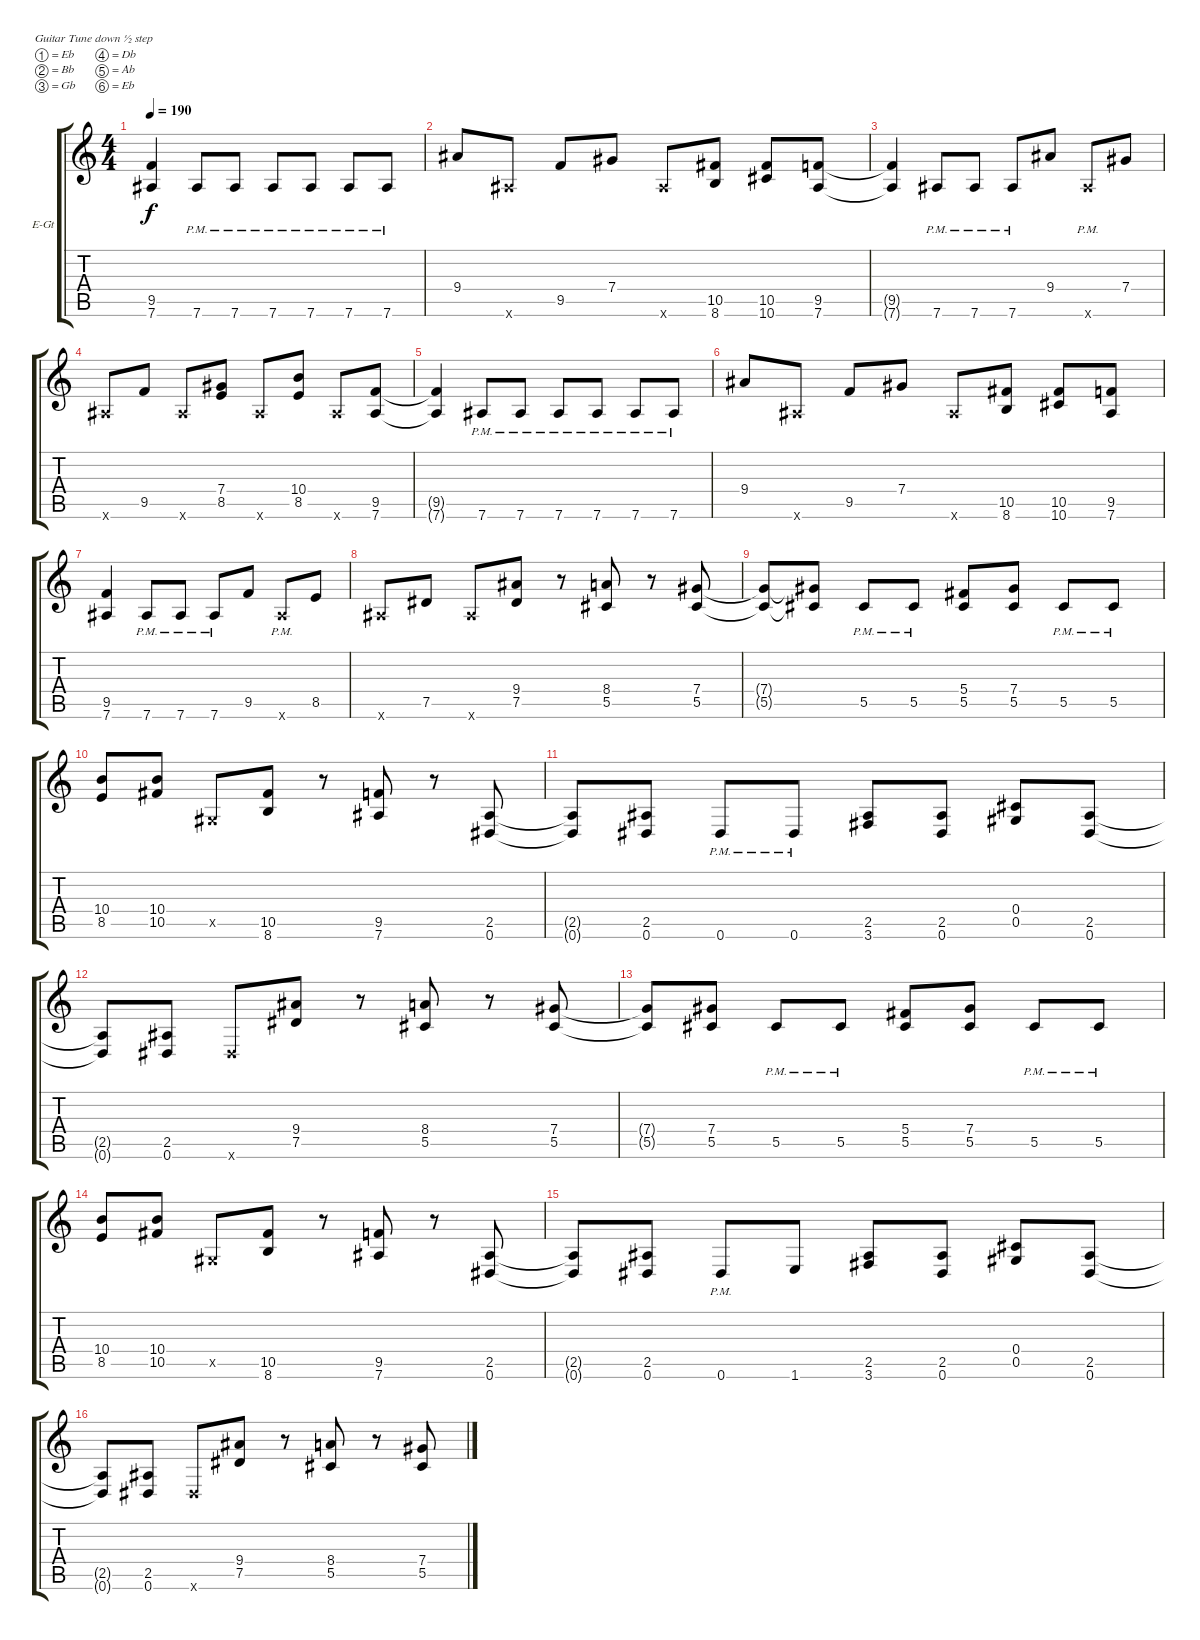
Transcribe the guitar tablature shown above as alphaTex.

\bracketExtendMode groupsimilarinstruments
\firstSystemTrackNameOrientation horizontal
\otherSystemsTrackNameOrientation horizontal
\track ("Electric Guitar 2" "E-Gt") {instrument distortionguitar}
\staff {score tabs}
\tuning (Eb4 Bb3 Gb3 Db3 Ab2 Eb2)
\ts (4 4)
\tempo 190
\clef g2
\ks c
(9.5{t} 7.6{t}).4{dy f} 7.6{pm}.8 7.6{pm}.8 7.6{pm}.8 7.6{pm}.8 7.6{pm}.8 7.6{pm}.8 |
9.4.8 7.6{x}.8 9.5.8 7.4.8 7.6{x}.8 (10.5 8.6).8 (10.5 10.6).8 (7.6 9.5).8 |
(9.5{t} 7.6{t}).4 7.6{pm}.8 7.6{pm}.8 7.6{pm}.8 9.4.8 7.6{pm x}.8 7.4.8 |
7.6{x}.8 9.5.8 7.6{x}.8 (8.5 7.4).8 7.6{x}.8 (8.5 10.4).8 7.6{x}.8 (7.6 9.5).8 |
(9.5{t} 7.6{t}).4 7.6{pm}.8 7.6{pm}.8 7.6{pm}.8 7.6{pm}.8 7.6{pm}.8 7.6{pm}.8 |
9.4.8 7.6{x}.8 9.5.8 7.4.8 7.6{x}.8 (10.5 8.6).8 (10.5 10.6).8 (7.6 9.5).8 |
(9.5 7.6).4 7.6{pm}.8 7.6{pm}.8 7.6{pm}.8 9.5.8 7.6{pm x}.8 8.5.8 |
7.6{x}.8 7.5.8 7.6{x}.8 (7.5 9.4).8 r.8 (5.5 8.4).8 r.8 (5.5 7.4).8 |
(5.5{t} 7.4{t}).8 (5.5{t} 7.4{t}).8 5.5{pm}.8 5.5{pm}.8 (5.5 5.4).8 (5.5 7.4).8 5.5{pm}.8 5.5{pm}.8 |
(8.5 10.4).8 (10.5 10.4).8 0.5{x}.8 (8.6 10.5).8 r.8 (7.6 9.5).8 r.8 (0.6 2.5).8 |
(2.5{t} 0.6{t}).8 (0.6 2.5).8 0.6{pm}.8 0.6{pm}.8 (3.6 2.5).8 (0.6 2.5).8 (0.5 0.4).8 (0.6 2.5).8 |
(0.6{t} 2.5{t}).8 (0.6 2.5).8 0.6{x}.8 (7.5 9.4).8 r.8 (5.5 8.4).8 r.8 (5.5 7.4).8 |
(5.5{t} 7.4{t}).8 (5.5 7.4).8 5.5{pm}.8 5.5{pm}.8 (5.5 5.4).8 (5.5 7.4).8 5.5{pm}.8 5.5{pm}.8 |
(8.5 10.4).8 (10.5 10.4).8 0.5{x}.8 (8.6 10.5).8 r.8 (7.6 9.5).8 r.8 (0.6 2.5).8 |
(2.5{t} 0.6{t}).8 (0.6 2.5).8 0.6{pm}.8 1.6.8 (3.6 2.5).8 (0.6 2.5).8 (0.5 0.4).8 (0.6 2.5).8 |
(0.6{t} 2.5{t}).8 (0.6 2.5).8 0.6{x}.8 (7.5 9.4).8 r.8 (5.5 8.4).8 r.8 (5.5 7.4).8
